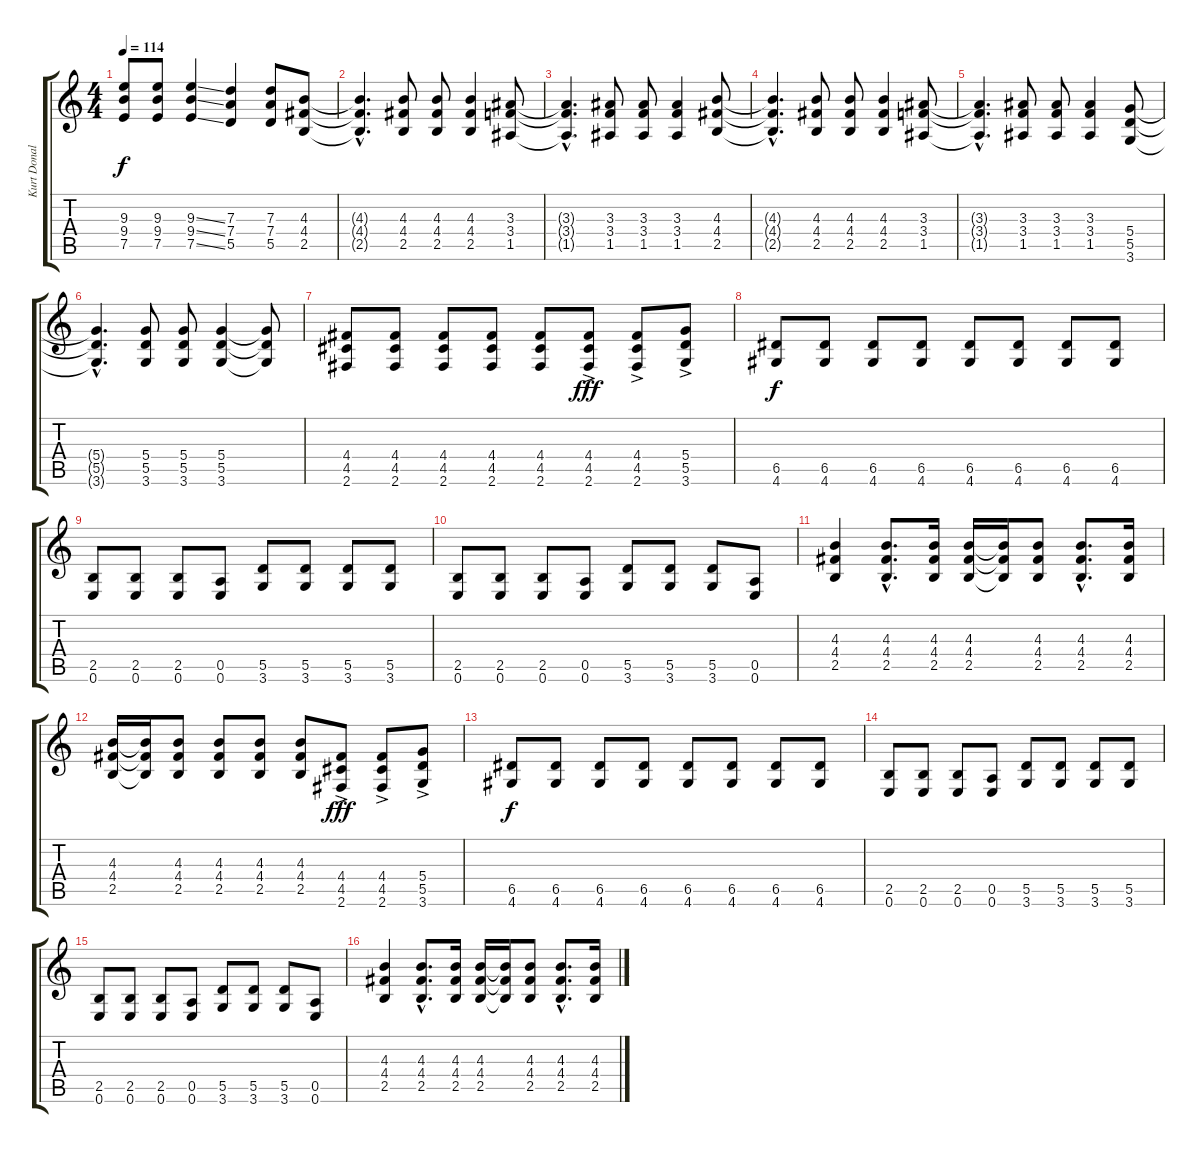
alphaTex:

\track ("Kurt Donald Cobain (Guitare)" "Kurt Donal") {instrument electricguitarmuted}
\staff {score tabs}
\tuning (E4 B3 G3 D3 A2 E2) {hide}
\ts (4 4)
\tempo 114
\clef g2
\ks c
(9.3{t} 9.4{t} 7.5{t}).8{dy f} (9.3 9.4 7.5).8 (9.3{ss} 9.4{ss} 7.5{ss}).4 (7.3 7.4 5.5).4 (7.3 7.4 5.5).8 (4.3 4.4 2.5).8 |
(4.3{hac t} 4.4{hac t} 2.5{hac t}).4{d} (4.3 4.4 2.5).8 (4.3 4.4 2.5).8 (4.3 4.4 2.5).4 (3.3 3.4 1.5).8 |
(3.3{hac t} 3.4{hac t} 1.5{hac t}).4{d} (3.3 3.4 1.5).8 (3.3 3.4 1.5).8 (3.3 3.4 1.5).4 (4.3 4.4 2.5).8 |
(4.3{hac t} 4.4{hac t} 2.5{hac t}).4{d} (4.3 4.4 2.5).8 (4.3 4.4 2.5).8 (4.3 4.4 2.5).4 (3.3 3.4 1.5).8 |
(3.3{hac t} 3.4{hac t} 1.5{hac t}).4{d} (3.3 3.4 1.5).8 (3.3 3.4 1.5).8 (3.3 3.4 1.5).4 (5.4 5.5 3.6).8 |
(5.4{hac t} 5.5{hac t} 3.6{hac t}).4{d} (5.4 5.5 3.6).8 (5.4 5.5 3.6).8 (5.4 5.5 3.6).4 (5.4{t} 5.5{t} 3.6{t}).8 |
(4.4 4.5 2.6).8 (4.4 4.5 2.6).8 (4.4 4.5 2.6).8 (4.4 4.5 2.6).8 (4.4 4.5 2.6).8 (4.4 4.5{ac} 2.6{ac}).8{dy fff} (4.4 4.5{ac} 2.6{ac}).8 (5.4 5.5{ac} 3.6{ac}).8 |
(6.5 4.6).8{dy f volume 16 instrument electricguitarmuted} (6.5 4.6).8 (6.5 4.6).8 (6.5 4.6).8 (6.5 4.6).8 (6.5 4.6).8 (6.5 4.6).8 (6.5 4.6).8 |
(2.5 0.6).8 (2.5 0.6).8 (2.5 0.6).8 (0.5 0.6).8 (5.5 3.6).8 (5.5 3.6).8 (5.5 3.6).8 (5.5 3.6).8 |
(2.5 0.6).8 (2.5 0.6).8 (2.5 0.6).8 (0.5 0.6).8 (5.5 3.6).8 (5.5 3.6).8 (5.5 3.6).8 (0.5 0.6).8 |
(4.3 4.4 2.5).4{volume 11 instrument distortionguitar} (4.3{hac} 4.4{hac} 2.5{hac}).8{d} (4.3 4.4 2.5).16 (4.3 4.4 2.5).16 (4.3{t} 4.4{t} 2.5{t}).16 (4.3 4.4 2.5).8 (4.3{hac} 4.4{hac} 2.5{hac}).8{d} (4.3 4.4 2.5).16 |
(4.3 4.4 2.5).16 (4.3{t} 4.4{t} 2.5{t}).16 (4.3 4.4 2.5).8 (4.3 4.4 2.5).8 (4.3 4.4 2.5).8 (4.3 4.4 2.5).8 (4.4 4.5{ac} 2.6{ac}).8{dy fff} (4.4 4.5{ac} 2.6{ac}).8 (5.4 5.5{ac} 3.6{ac}).8 |
(6.5 4.6).8{dy f volume 16 instrument electricguitarmuted} (6.5 4.6).8 (6.5 4.6).8 (6.5 4.6).8 (6.5 4.6).8 (6.5 4.6).8 (6.5 4.6).8 (6.5 4.6).8 |
(2.5 0.6).8 (2.5 0.6).8 (2.5 0.6).8 (0.5 0.6).8 (5.5 3.6).8 (5.5 3.6).8 (5.5 3.6).8 (5.5 3.6).8 |
(2.5 0.6).8 (2.5 0.6).8 (2.5 0.6).8 (0.5 0.6).8 (5.5 3.6).8 (5.5 3.6).8 (5.5 3.6).8 (0.5 0.6).8 |
(4.3 4.4 2.5).4{volume 11 instrument distortionguitar} (4.3{hac} 4.4{hac} 2.5{hac}).8{d} (4.3 4.4 2.5).16 (4.3 4.4 2.5).16 (4.3{t} 4.4{t} 2.5{t}).16 (4.3 4.4 2.5).8 (4.3{hac} 4.4{hac} 2.5{hac}).8{d} (4.3 4.4 2.5).16
